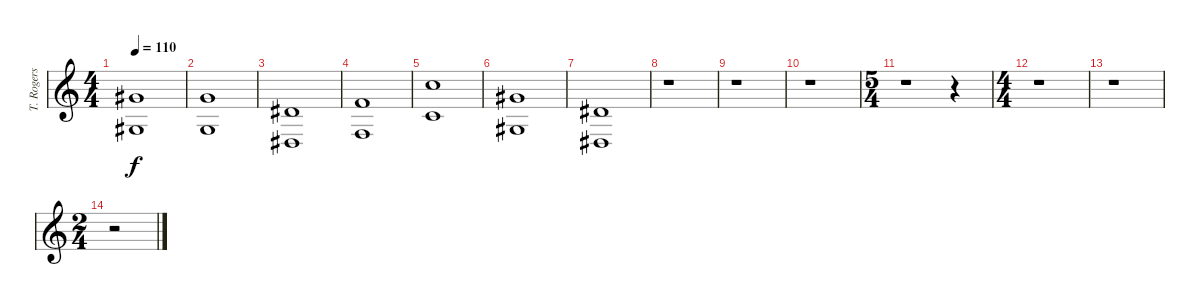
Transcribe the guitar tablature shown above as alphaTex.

\track ("T. Rogers Keys 1" "T. Rogers ") {instrument churchorgan}
\staff {score}
\tuning (Db4 Ab3 E3 B2 Gb2 Db2) {hide}
\ts (4 4)
\tempo 110
\clef g2
\ks c
(7.1 4.3).1{dy f} |
(6.1 3.3).1 |
(2.1 4.4).1 |
(9.2 6.4).1 |
(11.1 8.3).1 |
(7.1 4.3).1 |
(7.2 4.4).1 |
r.1 |
r.1 |
r.1 |
\ts (5 4)
r.1 r.4 |
\ts (4 4)
r.1 |
r.1 |
\ts (2 4)
r.2
